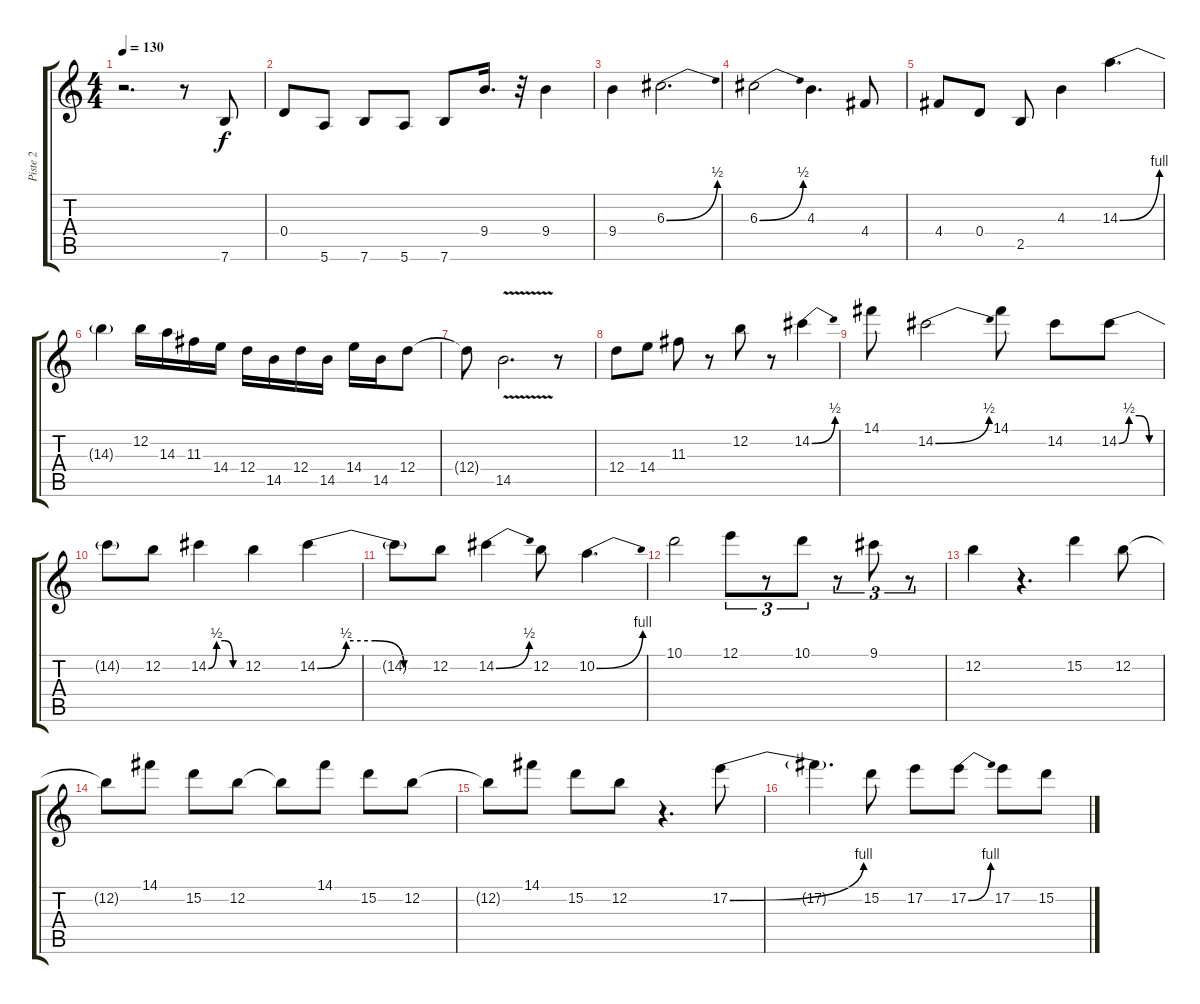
\track ("Piste 2" "Piste 2") {instrument overdrivenguitar}
\staff {score tabs}
\tuning (E4 B3 G3 D3 A2 E2) {hide}
\ts (4 4)
\tempo 130
\clef g2
\ks c
r.2{d dy f} r.8 7.6.8 |
0.4.8 5.6.8 7.6.8 5.6.8 7.6.8 9.4.16{d} r.32 9.4.4 |
9.4.4 6.3{be (bend 0 0 60 2)}.2{d} |
6.3{be (bend 0 0 60 2)}.2 4.3.4{d} 4.4.8 |
4.4.8 0.4.8 2.5.8 4.3.4 14.3{be (bend 0 0 60 4)}.4{d} |
14.3{t}.4 12.2.16 14.3.16 11.3.16 14.4.16 12.4.16 14.5.16 12.4.16 14.5.16 14.4.16 14.5.16 12.4.8 |
12.4{t}.8 14.5{v}.2{d} r.8 |
12.4.8 14.4.8 11.3.8 r.8 12.2.8 r.8 14.2{be (bend 0 0 60 2)}.4 |
14.1.8 14.2{be (bend 0 0 60 2)}.2 14.1.8 14.2.8 14.2{be (custom 0 0 15 2 30 2 45 0 60 0)}.8 |
14.2{t}.8 12.2.8 14.2{be (custom 0 0 15 2 30 2 45 0 60 0)}.4 12.2.4 14.2{be (custom 0 0 15 2 30 2 45 0 60 0)}.4 |
14.2{t}.8 12.2.8 14.2{be (bend 0 0 60 2)}.4 12.2.8 10.2{be (bend 0 0 60 4)}.4{d} |
10.1.2 12.1.8{tu (3 2)} r.8{tu (3 2)} 10.1.8{tu (3 2)} r.8{tu (3 2)} 9.1.8{tu (3 2)} r.8{tu (3 2)} |
12.2.4 r.4{d} 15.2.4 12.2.8 |
12.2{t}.8 14.1.8 15.2.8 12.2.8 12.2{t}.8 14.1.8 15.2.8 12.2.8 |
12.2{t}.8 14.1.8 15.2.8 12.2.8 r.4{d} 17.2{be (bend 0 0 60 4)}.8 |
17.2{t}.4{d} 15.2.8 17.2.8 17.2{be (bend 0 0 60 4)}.8 17.2.8 15.2.8
